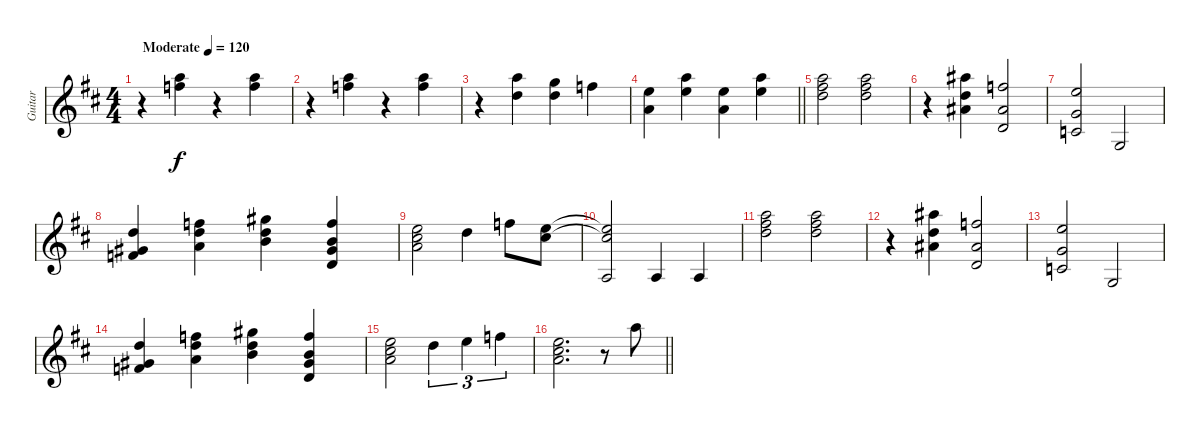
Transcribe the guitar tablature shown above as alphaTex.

\track ("Guitar" "Guitar") {instrument acousticguitarnylon}
\staff {score}
\tuning (E4 B3 G3 D3 A2 E2) {hide}
\ts (4 4)
\tempo (120 "Moderate")
\clef g2
\ks d
r.4{dy f instrument acousticguitarnylon} (5.1 6.2).4 r.4 (5.1 6.2).4 |
r.4 (5.1 6.2).4 r.4 (5.1 6.2).4 |
r.4 (5.1 3.2).4 (3.1 3.2).4 1.1.4 |
\barLineRight lightlight
(0.1 2.3).4 (5.1 5.2).4 (0.1 2.3).4 (5.1 5.2).4 |
(5.1 7.2 7.3).2 (5.1 7.2 7.3).2 |
r.4 (6.1 3.2 3.3).4 (1.1 3.3 0.4).2 |
(0.1 0.3 3.5).2 3.6.2 |
(3.2 1.3 3.4).4 (1.1 3.2 2.3).4 (4.1 3.2 4.3).4 (1.1 0.2 1.3 0.4).4 |
(0.1 2.2 2.3).2 3.2.4 1.1.8 (0.1 2.2).8 |
(0.1{t} 2.2{t} 0.5).2 0.5.4 0.5.4 |
(5.1 7.2 7.3).2 (5.1 7.2 7.3).2 |
r.4 (6.1 3.2 3.3).4 (1.1 3.3 0.4).2 |
(0.1 0.3 3.5).2 3.6.2 |
(3.2 1.3 3.4).4 (1.1 3.2 2.3).4 (4.1 3.2 4.3).4 (1.1 0.2 1.3 0.4).4 |
(0.1 2.2 2.3).2 3.2.4{tu (3 2)} 0.1.4{tu (3 2)} 1.1.4{tu (3 2)} |
\barLineRight lightlight
(0.1 2.2 2.3).2{d} r.8 5.1.8
